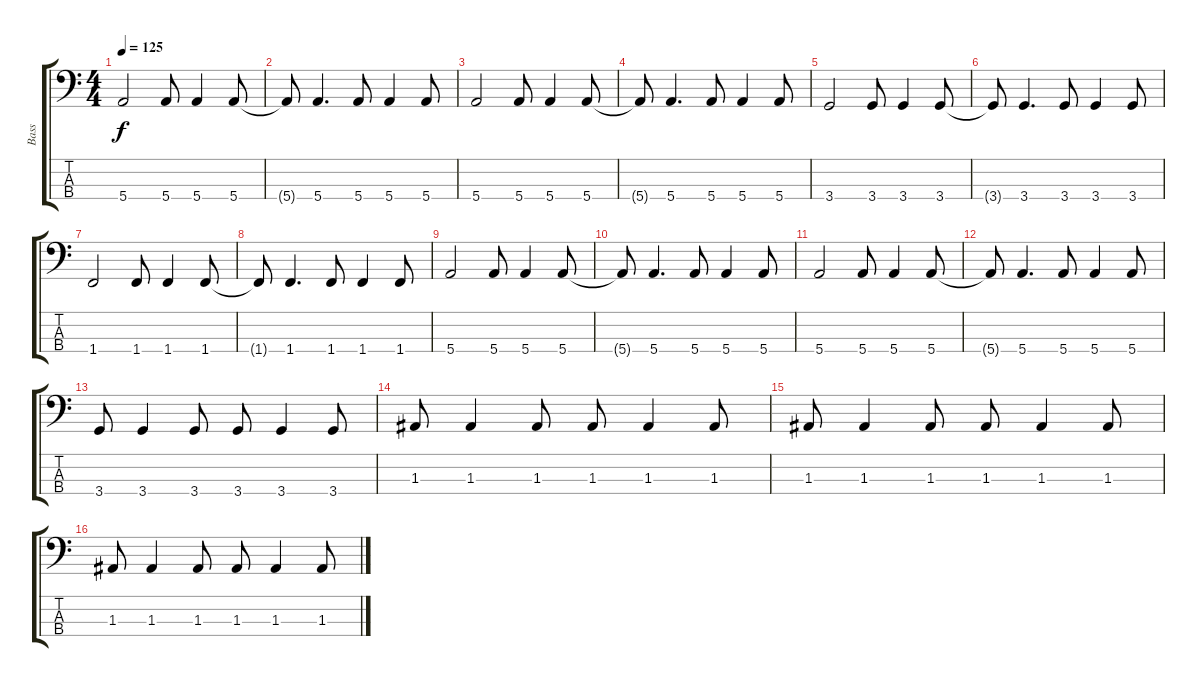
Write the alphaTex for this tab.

\track ("Bass" "Bass") {instrument electricbassfinger}
\staff {score tabs}
\tuning (G2 D2 A1 E1) {hide}
\ts (4 4)
\tempo 125
\clef f4
\ks c
5.4.2{dy f} 5.4.8 5.4.4 5.4.8 |
5.4{t}.8 5.4.4{d} 5.4.8 5.4.4 5.4.8 |
5.4.2 5.4.8 5.4.4 5.4.8 |
5.4{t}.8 5.4.4{d} 5.4.8 5.4.4 5.4.8 |
3.4.2 3.4.8 3.4.4 3.4.8 |
3.4{t}.8 3.4.4{d} 3.4.8 3.4.4 3.4.8 |
1.4.2 1.4.8 1.4.4 1.4.8 |
1.4{t}.8 1.4.4{d} 1.4.8 1.4.4 1.4.8 |
5.4.2 5.4.8 5.4.4 5.4.8 |
5.4{t}.8 5.4.4{d} 5.4.8 5.4.4 5.4.8 |
5.4.2 5.4.8 5.4.4 5.4.8 |
5.4{t}.8 5.4.4{d} 5.4.8 5.4.4 5.4.8 |
3.4.8 3.4.4 3.4.8 3.4.8 3.4.4 3.4.8 |
1.3.8 1.3.4 1.3.8 1.3.8 1.3.4 1.3.8 |
1.3.8 1.3.4 1.3.8 1.3.8 1.3.4 1.3.8 |
1.3.8 1.3.4 1.3.8 1.3.8 1.3.4 1.3.8
